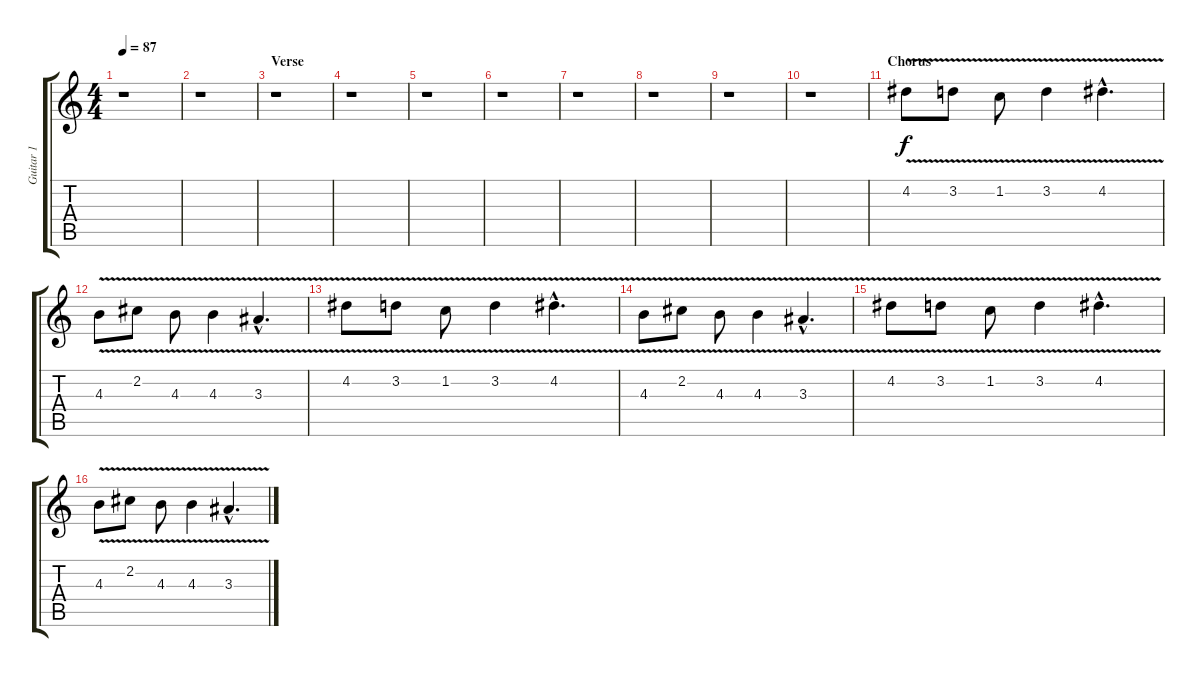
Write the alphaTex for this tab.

\track ("Guitar 1" "Guitar 1") {instrument distortionguitar}
\staff {score tabs}
\tuning (E4 B3 G3 D3 A2 E2) {hide}
\ts (4 4)
\tempo 87
\clef g2
\ks c
r.1{dy f} |
r.1 |
\section ("" "Verse")
r.1 |
r.1 |
r.1 |
r.1 |
r.1 |
r.1 |
r.1 |
r.1 |
\section ("" "Chorus")
4.2{v}.8 3.2{v}.8 1.2{v}.8 3.2{v}.4 4.2{v hac}.4{d} |
4.3{v}.8 2.2{v}.8 4.3{v}.8 4.3{v}.4 3.3{v hac}.4{d} |
4.2{v}.8 3.2{v}.8 1.2{v}.8 3.2{v}.4 4.2{v hac}.4{d} |
4.3{v}.8 2.2{v}.8 4.3{v}.8 4.3{v}.4 3.3{v hac}.4{d} |
4.2{v}.8 3.2{v}.8 1.2{v}.8 3.2{v}.4 4.2{v hac}.4{d} |
4.3{v}.8 2.2{v}.8 4.3{v}.8 4.3{v}.4 3.3{v hac}.4{d}
